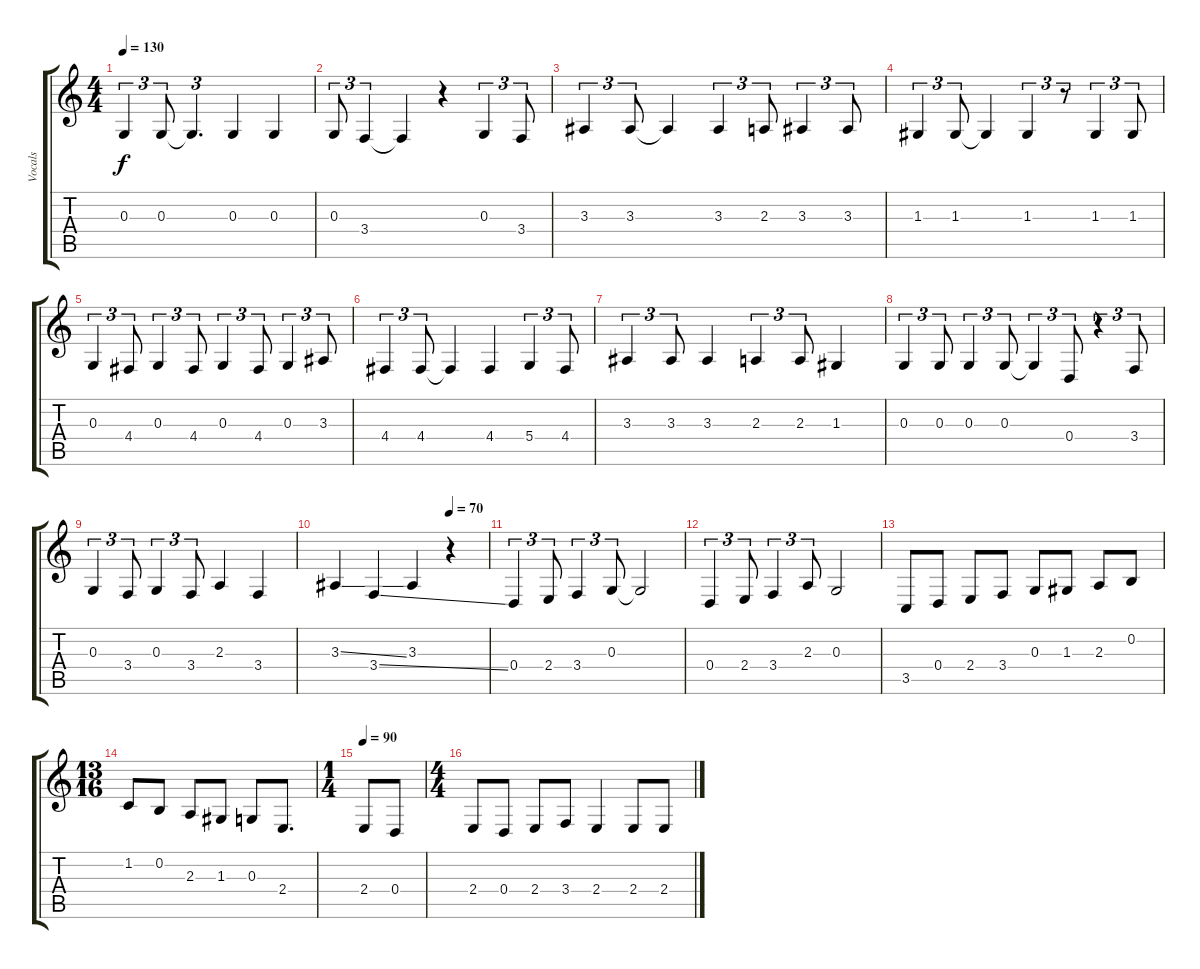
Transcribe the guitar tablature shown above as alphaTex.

\track ("Vocals" "Vocals") {instrument altosax}
\staff {score tabs}
\tuning (E4 B3 G3 D3 A2 E2) {hide}
\ts (4 4)
\tempo 130
\clef g2
\ks c
0.3.4{tu (3 2) dy f} 0.3.8{tu (3 2)} 0.3{t}.4{d tu (3 2)} 0.3.4 0.3.4 |
0.3.8{tu (3 2)} 3.4.4{tu (3 2)} 3.4{t}.4 r.4 0.3.4{tu (3 2)} 3.4.8{tu (3 2)} |
3.3.4{tu (3 2)} 3.3.8{tu (3 2)} 3.3{t}.4 3.3.4{tu (3 2)} 2.3.8{tu (3 2)} 3.3.4{tu (3 2)} 3.3.8{tu (3 2)} |
1.3.4{tu (3 2)} 1.3.8{tu (3 2)} 1.3{t}.4 1.3.4{tu (3 2)} r.8{tu (3 2)} 1.3.4{tu (3 2)} 1.3.8{tu (3 2)} |
0.3.4{tu (3 2)} 4.4.8{tu (3 2)} 0.3.4{tu (3 2)} 4.4.8{tu (3 2)} 0.3.4{tu (3 2)} 4.4.8{tu (3 2)} 0.3.4{tu (3 2)} 3.3.8{tu (3 2)} |
4.4.4{tu (3 2)} 4.4.8{tu (3 2)} 4.4{t}.4 4.4.4 5.4.4{tu (3 2)} 4.4.8{tu (3 2)} |
3.3.4{tu (3 2)} 3.3.8{tu (3 2)} 3.3.4 2.3.4{tu (3 2)} 2.3.8{tu (3 2)} 1.3.4 |
0.3.4{tu (3 2)} 0.3.8{tu (3 2)} 0.3.4{tu (3 2)} 0.3.8{tu (3 2)} 0.3{t}.4{tu (3 2)} 0.4.8{tu (3 2)} r.4{tu (3 2)} 3.4.8{tu (3 2)} |
0.3.4{tu (3 2)} 3.4.8{tu (3 2)} 0.3.4{tu (3 2)} 3.4.8{tu (3 2)} 2.3.4 3.4.4 |
\tempo (70 0.75)
3.3{ss}.4 3.4{ss}.4 3.3.4 r.4 |
0.4.4{tu (3 2)} 2.4.8{tu (3 2)} 3.4.4{tu (3 2)} 0.3.8{tu (3 2)} 0.3{t}.2 |
0.4.4{tu (3 2)} 2.4.8{tu (3 2)} 3.4.4{tu (3 2)} 2.3.8{tu (3 2)} 0.3.2 |
3.5.8 0.4.8 2.4.8 3.4.8 0.3.8 1.3.8 2.3.8 0.2.8 |
\ts (13 16)
1.2.8 0.2.8 2.3.8 1.3.8 0.3.8 2.4.8{d} |
\ts (1 4)
\tempo 90
2.4.8 0.4.8 |
\ts (4 4)
2.4.8 0.4.8 2.4.8 3.4.8 2.4.4 2.4.8 2.4.8
